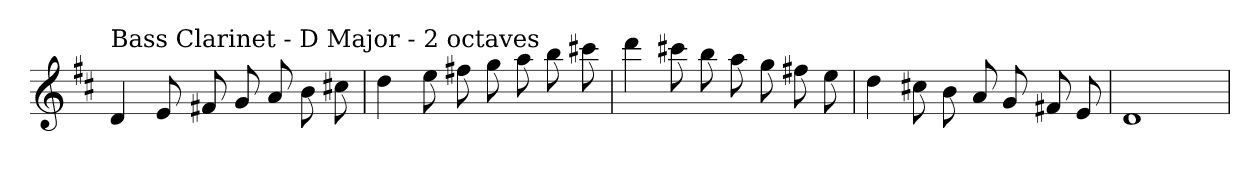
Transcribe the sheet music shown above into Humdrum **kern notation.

**kern
*part1
*staff1
*clefG2
*k[f#c#]
*D:
=
!LO:TX:a:t=Bass Clarinet - D Major - 2 octaves
4d
8e
8f#X
8g
8a
8b
8cc#X
=
4dd
8ee
8ff#X
8gg
8aa
8bb
8ccc#X
=
4ddd
8ccc#X
8bb
8aa
8gg
8ff#X
8ee
=
4dd
8cc#X
8b
8a
8g
8f#X
8e
=
1d
=
*-
